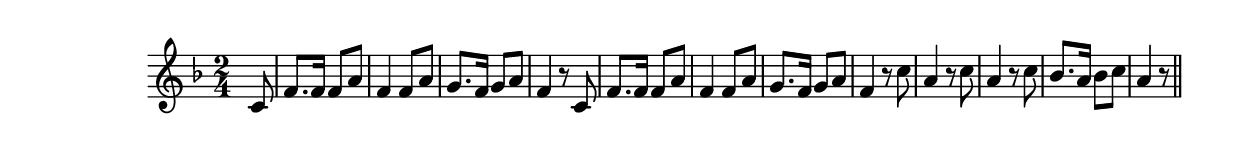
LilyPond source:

\version "2.14.0"
%{\header {
  title = "Dans la Fore-^t Lointaine (France)"
  composer = "anonymous"
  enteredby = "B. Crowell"
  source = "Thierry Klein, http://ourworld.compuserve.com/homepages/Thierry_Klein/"
}%}
\score{{\key f \major
\time 2/4
%{\tempo 4=100
%}\relative c' {
  \partial 8
  c8 | f8. f16 f8 a | f4 f8 a | g8. f16 g8 a | f4 r8 c8 |
  f8. f16 f8 a | f4 f8 a | g8. f16 g8 a | f4 r8 c' |
  a4 r8 c8 | a4 r8 c | bes8. a16 bes8 c | a4 r8
  \bar "||"
}

}}